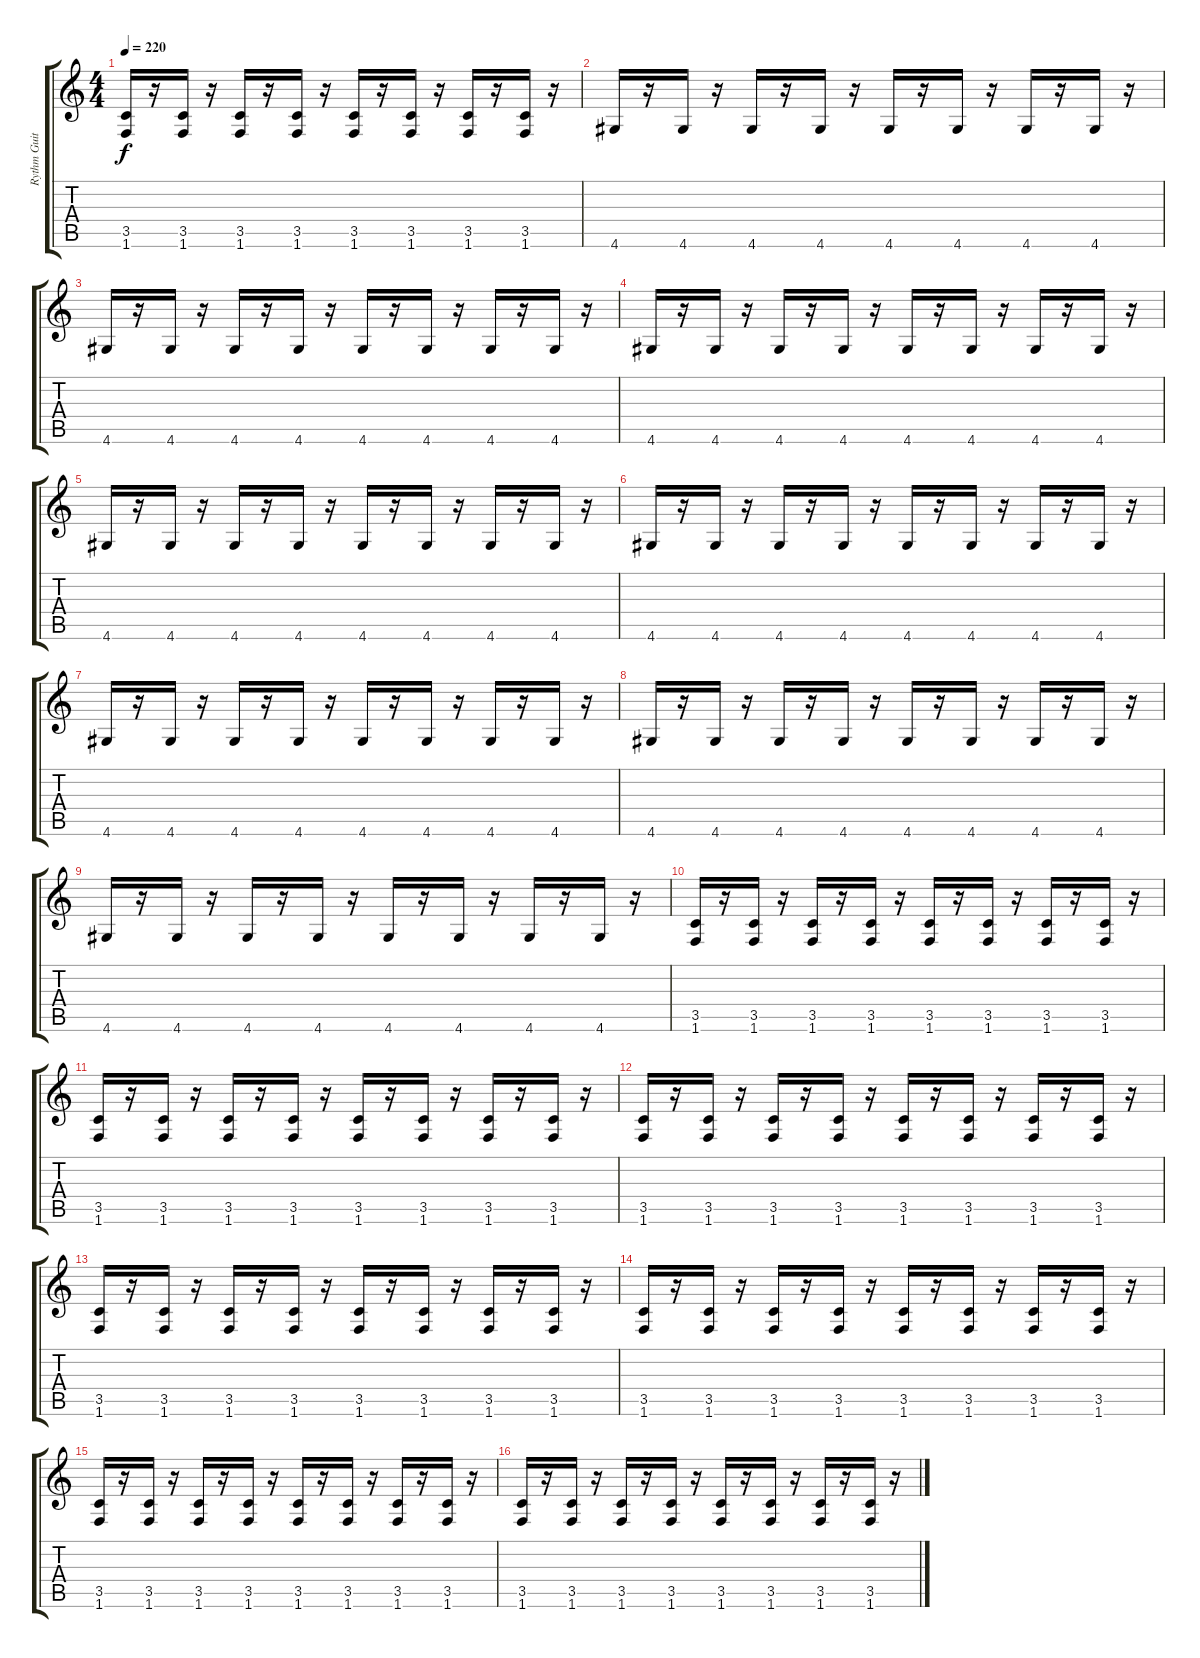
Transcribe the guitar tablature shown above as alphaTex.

\track ("Rythm Guitar" "Rythm Guit") {instrument distortionguitar}
\staff {score tabs}
\tuning (E4 B3 G3 D3 A2 E2) {hide}
\ts (4 4)
\tempo 220
\clef g2
\ks c
(3.5 1.6).16{dy f} r.16 (3.5 1.6).16 r.16 (3.5 1.6).16 r.16 (3.5 1.6).16 r.16 (3.5 1.6).16 r.16 (3.5 1.6).16 r.16 (3.5 1.6).16 r.16 (3.5 1.6).16 r.16 |
4.6.16 r.16 4.6.16 r.16 4.6.16 r.16 4.6.16 r.16 4.6.16 r.16 4.6.16 r.16 4.6.16 r.16 4.6.16 r.16 |
4.6.16 r.16 4.6.16 r.16 4.6.16 r.16 4.6.16 r.16 4.6.16 r.16 4.6.16 r.16 4.6.16 r.16 4.6.16 r.16 |
4.6.16 r.16 4.6.16 r.16 4.6.16 r.16 4.6.16 r.16 4.6.16 r.16 4.6.16 r.16 4.6.16 r.16 4.6.16 r.16 |
4.6.16 r.16 4.6.16 r.16 4.6.16 r.16 4.6.16 r.16 4.6.16 r.16 4.6.16 r.16 4.6.16 r.16 4.6.16 r.16 |
4.6.16 r.16 4.6.16 r.16 4.6.16 r.16 4.6.16 r.16 4.6.16 r.16 4.6.16 r.16 4.6.16 r.16 4.6.16 r.16 |
4.6.16 r.16 4.6.16 r.16 4.6.16 r.16 4.6.16 r.16 4.6.16 r.16 4.6.16 r.16 4.6.16 r.16 4.6.16 r.16 |
4.6.16 r.16 4.6.16 r.16 4.6.16 r.16 4.6.16 r.16 4.6.16 r.16 4.6.16 r.16 4.6.16 r.16 4.6.16 r.16 |
4.6.16 r.16 4.6.16 r.16 4.6.16 r.16 4.6.16 r.16 4.6.16 r.16 4.6.16 r.16 4.6.16 r.16 4.6.16 r.16 |
(3.5 1.6).16 r.16 (3.5 1.6).16 r.16 (3.5 1.6).16 r.16 (3.5 1.6).16 r.16 (3.5 1.6).16 r.16 (3.5 1.6).16 r.16 (3.5 1.6).16 r.16 (3.5 1.6).16 r.16 |
(3.5 1.6).16 r.16 (3.5 1.6).16 r.16 (3.5 1.6).16 r.16 (3.5 1.6).16 r.16 (3.5 1.6).16 r.16 (3.5 1.6).16 r.16 (3.5 1.6).16 r.16 (3.5 1.6).16 r.16 |
(3.5 1.6).16 r.16 (3.5 1.6).16 r.16 (3.5 1.6).16 r.16 (3.5 1.6).16 r.16 (3.5 1.6).16 r.16 (3.5 1.6).16 r.16 (3.5 1.6).16 r.16 (3.5 1.6).16 r.16 |
(3.5 1.6).16 r.16 (3.5 1.6).16 r.16 (3.5 1.6).16 r.16 (3.5 1.6).16 r.16 (3.5 1.6).16 r.16 (3.5 1.6).16 r.16 (3.5 1.6).16 r.16 (3.5 1.6).16 r.16 |
(3.5 1.6).16 r.16 (3.5 1.6).16 r.16 (3.5 1.6).16 r.16 (3.5 1.6).16 r.16 (3.5 1.6).16 r.16 (3.5 1.6).16 r.16 (3.5 1.6).16 r.16 (3.5 1.6).16 r.16 |
(3.5 1.6).16 r.16 (3.5 1.6).16 r.16 (3.5 1.6).16 r.16 (3.5 1.6).16 r.16 (3.5 1.6).16 r.16 (3.5 1.6).16 r.16 (3.5 1.6).16 r.16 (3.5 1.6).16 r.16 |
(3.5 1.6).16 r.16 (3.5 1.6).16 r.16 (3.5 1.6).16 r.16 (3.5 1.6).16 r.16 (3.5 1.6).16 r.16 (3.5 1.6).16 r.16 (3.5 1.6).16 r.16 (3.5 1.6).16 r.16
